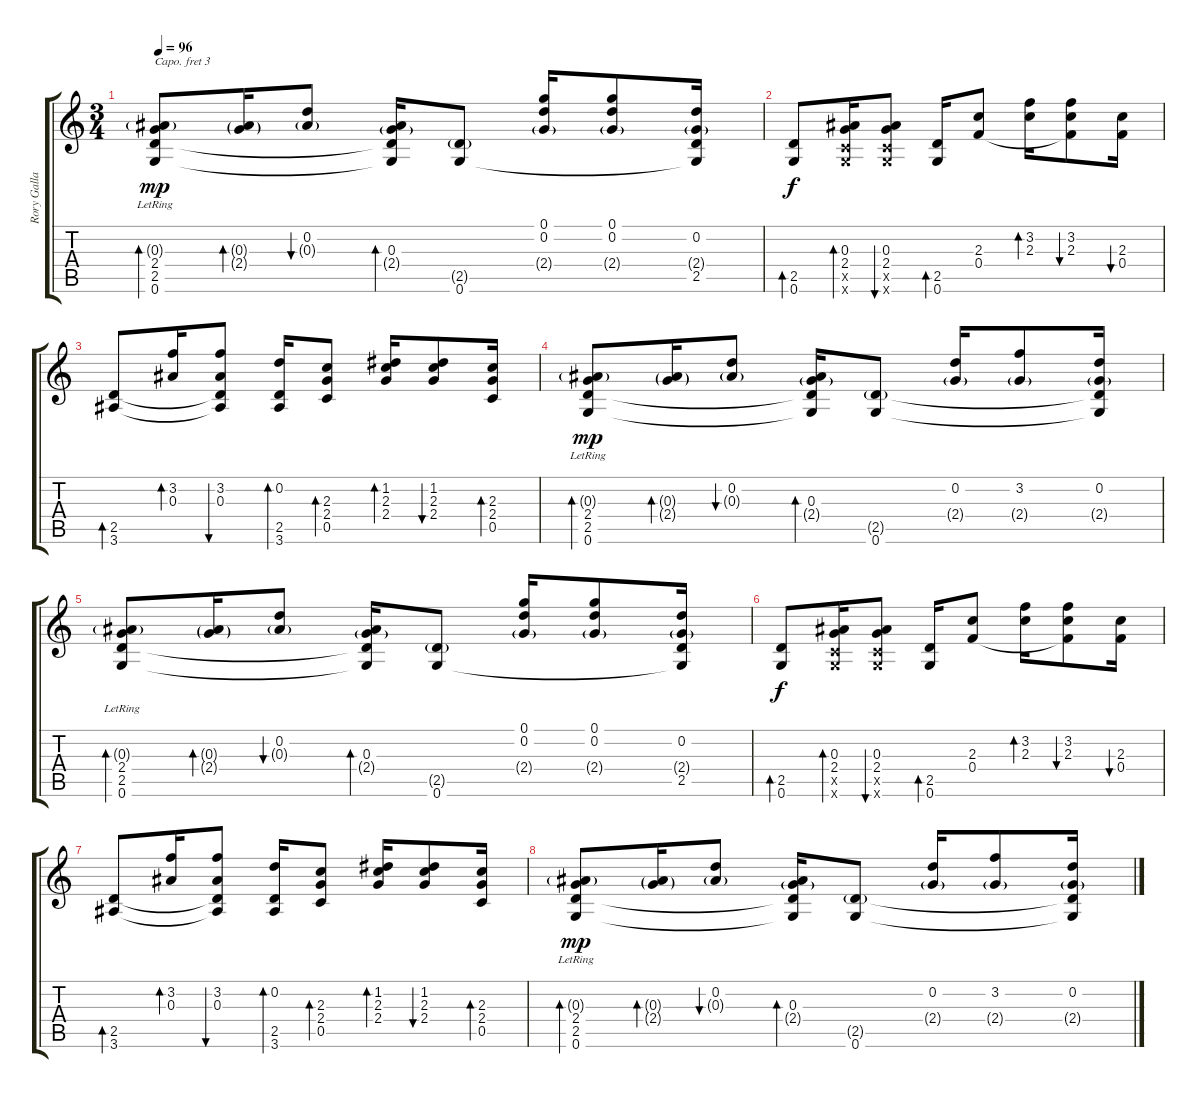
\track ("Rory Gallagher" "Rory Galla") {instrument electricguitarclean}
\staff {score tabs}
\capo 3
\tuning (E4 B3 G3 D3 A2 E2) {hide}
\ts (3 4)
\tempo 96
\clef g2
\ks c
(0.3{g lr} 2.4{lr} 2.5{lr} 0.6{lr}).8{bd 240 dy mp} (0.3{g} 2.4{g}).16{bd 240} (0.2 0.3{g}).8{bu 240} (0.3 2.4{g} 2.5{t} 0.6{t}).16{bd 480} (2.5{g} 0.6).8 (0.1 0.2 2.4{g}).16 (0.1 0.2 2.4{g}).8 (0.2 2.4{g} 2.5 0.6{t}).16 |
(2.5 0.6).8{bd 120 dy f} (0.3 2.4 0.5{x} 0.6{x}).16{bd 120} (0.3 2.4 0.5{x} 0.6{x}).8{bu 120} (2.5 0.6).16{bd 120} (2.3 0.4).8 (3.2 2.3).16{bd 120} (3.2 2.3 0.4{t}).8{bu 240} (2.3 0.4).16{bu 240} |
(2.5 3.6).8{bd 240} (3.2 0.3).16{bd 240} (3.2 0.3 2.5{t} 3.6{t}).8{bu 240} (0.2 2.5 3.6).16{bd 240} (2.3 2.4 0.5).8{bd 240} (1.2 2.3 2.4).16{bd 240} (1.2 2.3 2.4).8{bu 240} (2.3 2.4 0.5).16{bd 240} |
(0.3{g lr} 2.4{lr} 2.5{lr} 0.6{lr}).8{bd 240 dy mp} (0.3{g} 2.4{g}).16{bd 240} (0.2 0.3{g}).8{bu 240} (0.3 2.4{g} 2.5{t} 0.6{t}).16{bd 480} (2.5{g} 0.6).8 (0.2 2.4{g}).16 (3.2 2.4{g}).8 (0.2 2.4{g} 2.5{t} 0.6{t}).16 |
(0.3{g lr} 2.4{lr} 2.5{lr} 0.6{lr}).8{bd 240} (0.3{g} 2.4{g}).16{bd 240} (0.2 0.3{g}).8{bu 240} (0.3 2.4{g} 2.5{t} 0.6{t}).16{bd 480} (2.5{g} 0.6).8 (0.1 0.2 2.4{g}).16 (0.1 0.2 2.4{g}).8 (0.2 2.4{g} 2.5 0.6{t}).16 |
(2.5 0.6).8{bd 120 dy f} (0.3 2.4 0.5{x} 0.6{x}).16{bd 120} (0.3 2.4 0.5{x} 0.6{x}).8{bu 120} (2.5 0.6).16{bd 120} (2.3 0.4).8 (3.2 2.3).16{bd 120} (3.2 2.3 0.4{t}).8{bu 240} (2.3 0.4).16{bu 240} |
(2.5 3.6).8{bd 240} (3.2 0.3).16{bd 240} (3.2 0.3 2.5{t} 3.6{t}).8{bu 240} (0.2 2.5 3.6).16{bd 240} (2.3 2.4 0.5).8{bd 240} (1.2 2.3 2.4).16{bd 240} (1.2 2.3 2.4).8{bu 240} (2.3 2.4 0.5).16{bd 240} |
(0.3{g lr} 2.4{lr} 2.5{lr} 0.6{lr}).8{bd 240 dy mp} (0.3{g} 2.4{g}).16{bd 240} (0.2 0.3{g}).8{bu 240} (0.3 2.4{g} 2.5{t} 0.6{t}).16{bd 480} (2.5{g} 0.6).8 (0.2 2.4{g}).16 (3.2 2.4{g}).8 (0.2 2.4{g} 2.5{t} 0.6{t}).16
